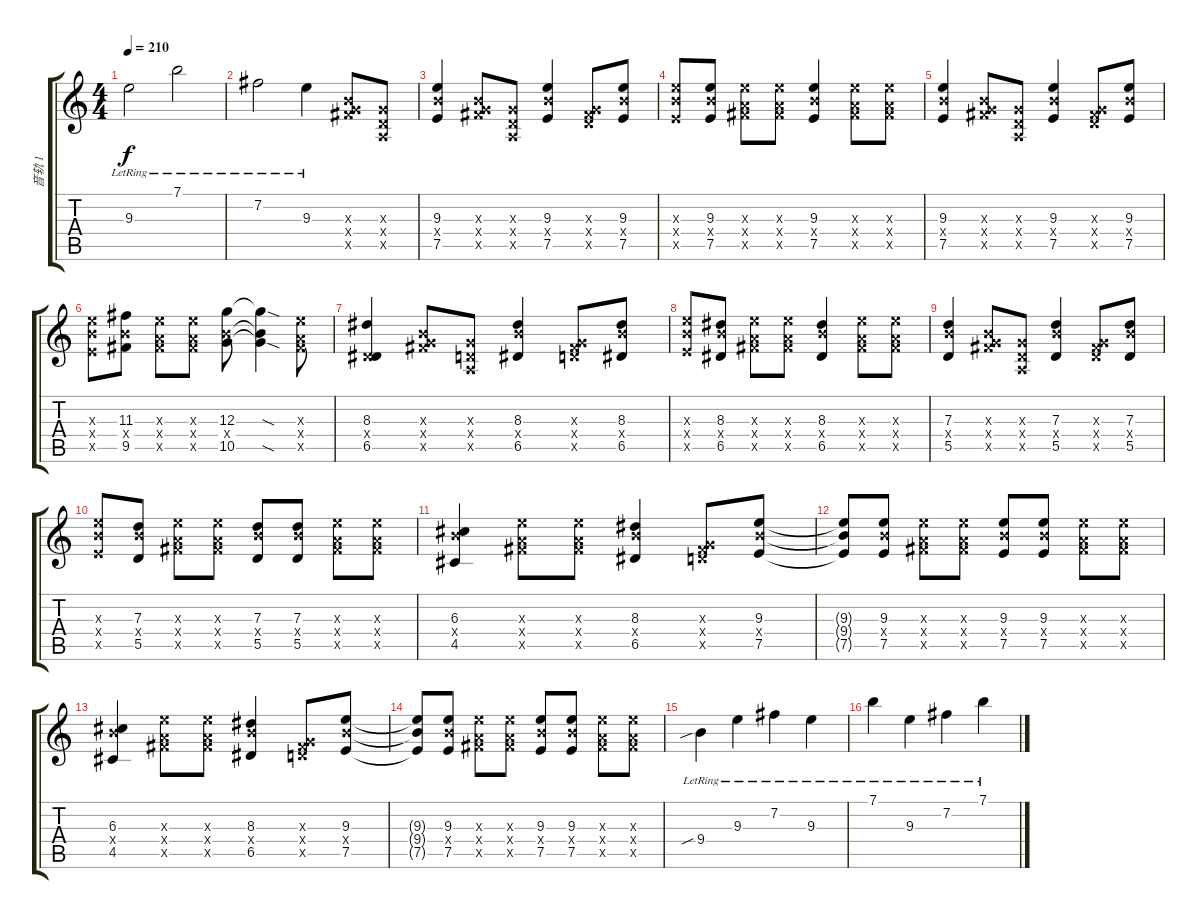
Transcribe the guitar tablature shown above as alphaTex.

\track ("音轨 1" "音轨 1") {instrument overdrivenguitar}
\staff {score tabs}
\tuning (E4 B3 G3 D3 A2 E2) {hide}
\ts (4 4)
\tempo 210
\clef g2
\ks c
9.3{lr}.2{dy f} 7.1{lr}.2 |
7.2{lr}.2 9.3{lr}.4 (0.3{x} 9.4{x} 9.5{x}).8 (0.3{x} 0.4{x} 0.5{x}).8 |
(9.3 9.4{x} 7.5).4{volume 10} (0.3{x} 9.4{x} 9.5{x}).8 (0.3{x} 0.4{x} 0.5{x}).8 (9.3 9.4{x} 7.5).4 (0.3{x} 0.4{x} 9.5{x}).8 (9.3 9.4{x} 7.5).8 |
(9.3{x} 9.4{x} 7.5{x}).8 (9.3 9.4{x} 7.5).8 (9.3{x} 7.4{x} 9.5{x}).8 (9.3{x} 7.4{x} 9.5{x}).8 (9.3 9.4{x} 7.5).4 (9.3{x} 7.4{x} 9.5{x}).8 (9.3{x} 7.4{x} 9.5{x}).8 |
(9.3 9.4{x} 7.5).4 (0.3{x} 9.4{x} 9.5{x}).8 (0.3{x} 0.4{x} 0.5{x}).8 (9.3 9.4{x} 7.5).4 (0.3{x} 0.4{x} 9.5{x}).8 (9.3 9.4{x} 7.5).8 |
(9.3{x} 9.4{x} 7.5{x}).8 (11.3 9.4{x} 9.5).8 (9.3{x} 7.4{x} 9.5{x}).8 (9.3{x} 7.4{x} 9.5{x}).8 (12.3 9.4{x} 10.5).8 (12.3{sod t} 9.4{t} 10.5{sod t}).4 (9.3{x} 7.4{x} 9.5{x}).8 |
(8.3 0.4{x} 6.5).4 (0.3{x} 9.4{x} 9.5{x}).8 (0.3{x} 0.4{x} 0.5{x}).8 (8.3 9.4{x} 6.5).4 (0.3{x} 0.4{x} 9.5{x}).8 (8.3 9.4{x} 6.5).8 |
(9.3{x} 9.4{x} 7.5{x}).8 (8.3 9.4{x} 6.5).8 (9.3{x} 7.4{x} 9.5{x}).8 (9.3{x} 7.4{x} 9.5{x}).8 (8.3 9.4{x} 6.5).4 (9.3{x} 7.4{x} 9.5{x}).8 (9.3{x} 7.4{x} 9.5{x}).8 |
(7.3 9.4{x} 5.5).4 (0.3{x} 9.4{x} 9.5{x}).8 (0.3{x} 0.4{x} 0.5{x}).8 (7.3 9.4{x} 5.5).4 (0.3{x} 0.4{x} 9.5{x}).8 (7.3 9.4{x} 5.5).8 |
(9.3{x} 9.4{x} 7.5{x}).8 (7.3 9.4{x} 5.5).8 (9.3{x} 7.4{x} 9.5{x}).8 (9.3{x} 7.4{x} 9.5{x}).8 (7.3 9.4{x} 5.5).8 (7.3 9.4{x} 5.5).8 (9.3{x} 7.4{x} 9.5{x}).8 (9.3{x} 7.4{x} 9.5{x}).8 |
(6.3 9.4{x} 4.5).4 (9.3{x} 7.4{x} 9.5{x}).8 (9.3{x} 7.4{x} 9.5{x}).8 (8.3 9.4{x} 6.5).4 (0.3{x} 0.4{x} 9.5{x}).8 (9.3 9.4{x} 7.5).8 |
(9.3{t} 9.4{t} 7.5{t}).8 (9.3 9.4{x} 7.5).8 (9.3{x} 7.4{x} 9.5{x}).8 (9.3{x} 7.4{x} 9.5{x}).8 (9.3 9.4{x} 7.5).8 (9.3 9.4{x} 7.5).8 (9.3{x} 7.4{x} 9.5{x}).8 (9.3{x} 7.4{x} 9.5{x}).8 |
(6.3 9.4{x} 4.5).4 (9.3{x} 7.4{x} 9.5{x}).8 (9.3{x} 7.4{x} 9.5{x}).8 (8.3 9.4{x} 6.5).4 (0.3{x} 0.4{x} 9.5{x}).8 (9.3 9.4{x} 7.5).8 |
(9.3{t} 9.4{t} 7.5{t}).8 (9.3 9.4{x} 7.5).8 (9.3{x} 7.4{x} 9.5{x}).8 (9.3{x} 7.4{x} 9.5{x}).8 (9.3 9.4{x} 7.5).8 (9.3 9.4{x} 7.5).8 (9.3{x} 7.4{x} 9.5{x}).8 (9.3{x} 7.4{x} 9.5{x}).8 |
9.4{sib lr}.4 9.3{lr}.4 7.2{lr}.4 9.3{lr}.4 |
7.1{lr}.4 9.3{lr}.4 7.2{lr}.4 7.1{lr}.4
